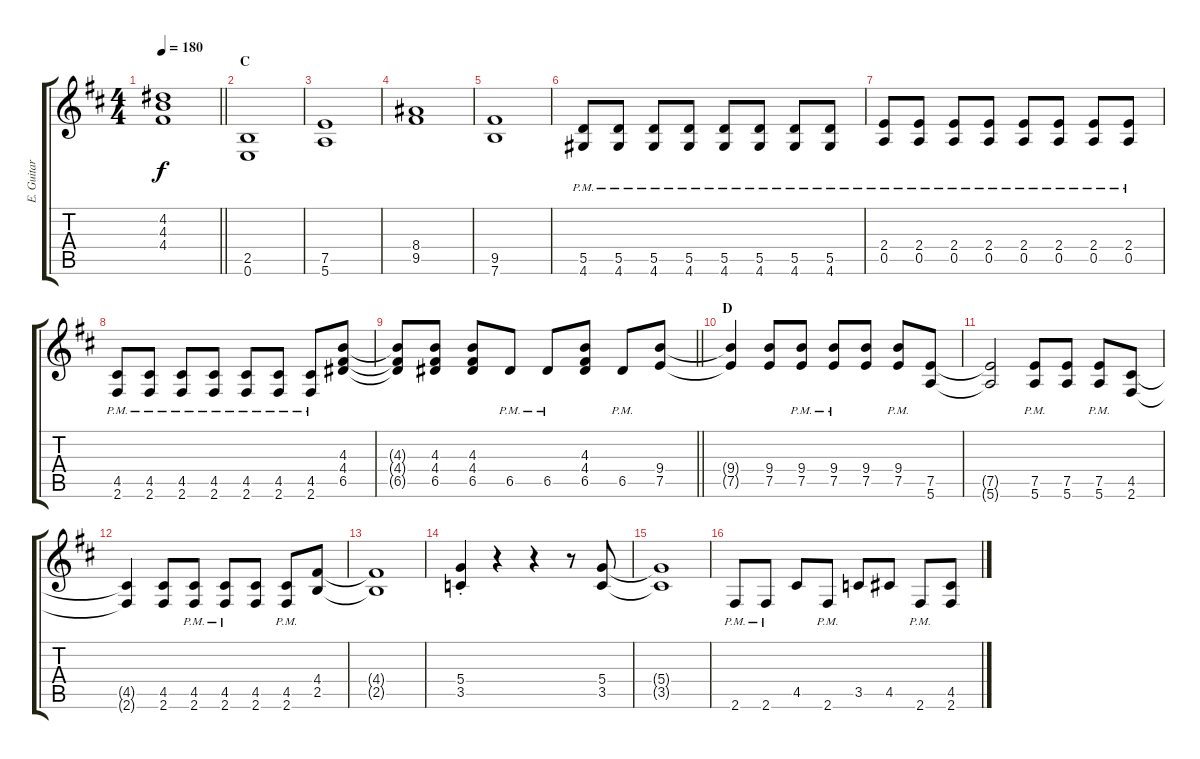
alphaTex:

\track ("E. Guitar III" "E. Guitar ") {instrument distortionguitar}
\staff {score tabs}
\tuning (E4 B3 G3 D3 A2 E2) {hide}
\ts (4 4)
\tempo 180
\clef g2
\barLineRight lightlight
\ks d
(4.2 4.3 4.4).1{dy f} |
\section ("" "C")
(2.5 0.6).1 |
(7.5 5.6).1 |
(8.4 9.5).1 |
(9.5 7.6).1 |
(5.5{pm} 4.6{pm}).8 (5.5{pm} 4.6{pm}).8 (5.5{pm} 4.6{pm}).8 (5.5{pm} 4.6{pm}).8 (5.5{pm} 4.6{pm}).8 (5.5{pm} 4.6{pm}).8 (5.5{pm} 4.6{pm}).8 (5.5{pm} 4.6{pm}).8 |
(2.4{pm} 0.5{pm}).8 (2.4{pm} 0.5{pm}).8 (2.4{pm} 0.5{pm}).8 (2.4{pm} 0.5{pm}).8 (2.4{pm} 0.5{pm}).8 (2.4{pm} 0.5{pm}).8 (2.4{pm} 0.5{pm}).8 (2.4{pm} 0.5{pm}).8 |
(4.5{pm} 2.6{pm}).8 (4.5{pm} 2.6{pm}).8 (4.5{pm} 2.6{pm}).8 (4.5{pm} 2.6{pm}).8 (4.5{pm} 2.6{pm}).8 (4.5{pm} 2.6{pm}).8 (4.5{pm} 2.6{pm}).8 (4.3 4.4 6.5).8 |
\barLineRight lightlight
(4.3{t} 4.4{t} 6.5{t}).8 (4.3 4.4 6.5).8 (4.3 4.4 6.5).8 6.5{pm}.8 6.5{pm}.8 (4.3 4.4 6.5).8 6.5{pm}.8 (9.4 7.5).8 |
\section ("" "D")
(9.4{t} 7.5{t}).4 (9.4 7.5).8 (9.4{pm} 7.5{pm}).8 (9.4{pm} 7.5{pm}).8 (9.4 7.5).8 (9.4{pm} 7.5{pm}).8 (7.5 5.6).8 |
(7.5{t} 5.6{t}).2 (7.5{pm} 5.6{pm}).8 (7.5 5.6).8 (7.5{pm} 5.6{pm}).8 (4.5 2.6).8 |
(4.5{t} 2.6{t}).4 (4.5 2.6).8 (4.5{pm} 2.6{pm}).8 (4.5{pm} 2.6{pm}).8 (4.5 2.6).8 (4.5{pm} 2.6{pm}).8 (4.4 2.5).8 |
(4.4{t} 2.5{t}).1 |
(5.4{st} 3.5{st}).4 r.4 r.4 r.8 (5.4 3.5).8 |
(5.4{t} 3.5{t}).1 |
2.6{pm}.8 2.6{pm}.8 4.5.8 2.6{pm}.8 3.5.8 4.5.8 2.6{pm}.8 (4.5 2.6).8
